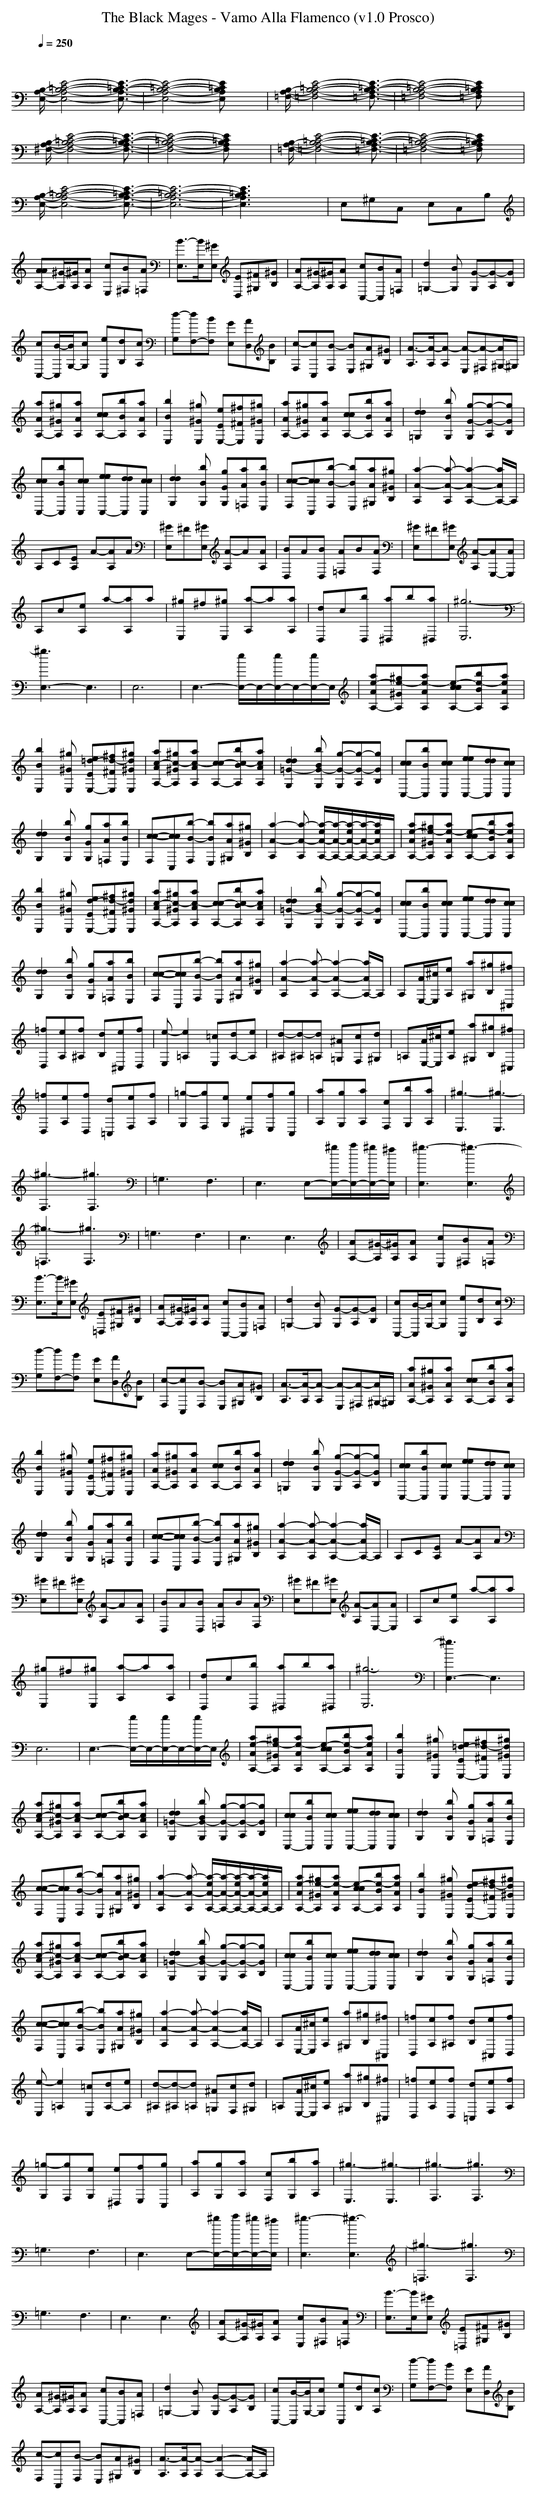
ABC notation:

X:1
T: The Black Mages - Vamo Alla Flamenco (v1.0 Prosco)
M: 6/8
L: 1/8
Q:1/4=250
K:C % 0 sharps
x6|
[B,/2-A,/2-E,/2-][E4-=C4-B,4-A,4-E,4-][E3/2-=C3/2-B,3/2-A,3/2-E,3/2-]| \
[E4-=C4-B,4-A,4-E,4-][E=CB,A,E,]x| \
[B,/2-A,/2-=F,/2-][E4-=C4-B,4-A,4-=F,4-][E3/2-=C3/2-B,3/2-A,3/2-=F,3/2-]| \
[E4-=C4-B,4-A,4-=F,4-][E=CB,A,=F,]x|
[B,/2-A,/2-^F,/2-][E4-=C4-B,4-A,4-F,4-][E3/2-=C3/2-B,3/2-A,3/2-F,3/2-]| \
[E4-=C4-B,4-A,4-F,4-][E=CB,A,F,]x| \
[B,/2-A,/2-=F,/2-][E4-=C4-B,4-A,4-=F,4-][E3/2-=C3/2-B,3/2-A,3/2-=F,3/2-]| \
[E4-=C4-B,4-A,4-=F,4-][E=CB,A,=F,]x|
[B,/2-A,/2-E,/2-][E4-=C4-B,4-A,4-E,4-][E3/2-=C3/2-B,3/2-A,3/2-E,3/2-]| \
[E6-=C6-B,6-A,6-E,6-]| \
[E3=C3B,3A,3E,3] x3| \
E,^G,C, E,C,B,|
[AAA,-][^G/2-A,/2][^G/2A,/2][AA,] [cE,][B^F,][A=F,]| \
[B3/2-E,3/2][B/2E,/2][^GE,] [ED,][^F^G,][^GB,]| \
[AA,-][^G/2-A,/2][^G/2A,/2][AA,] [cC,-][BC,][A=F,]| \
[d2=G,2-][BG,] [G-G,][G-A,][GB,]|
[cC,-][B/2-C,/2][B/2G,/2-][cG,] [eC,][dB,][cA,]| \
[d-G,][dF,-][BF,] [GE,][AD,][BB,]| \
[c-F,][cC,][B-F,] [BE,][A^G,][^GB,]| \
[A3/2-A,3/2][A/2-A,/2][A-A,] [A-E,][A-^F,][A/2^G,/2-]^G,/2|
[aAA,-][^g^GA,][aAA,] [ccA,-][bBA,][aAA,]| \
[b2B2E,2][^g^GE,] [eEE,-][^f^FE,][^g^GE,]| \
[aAA,-][^g^GA,][aAA,] [ccA,-][bBA,][aAA,]| \
[d2d2=G,2][bBG,] [g-G-G,][g-G-A,][gGB,]|
[ccC,-][bBC,][ccC,] [eeC,-][ddC,][ccC,]| \
[d2d2G,2][bBG,] [gGG,][aA=F,][bBE,]| \
[c-c-F,][ccC,][b-B-F,] [bBE,][aA^G,][^g^GB,]| \
[a2-A2-A,2][a-A-A,] [a2-A2-A,2-][a/2A/2A,/2-]A,/2|
A,C[EA,] A-[AA,]A| \
[^GE,]^F[^GE,] [A-A,]A[AA,]| \
[BD,]A[BD,] [A=F,]B[AF,]| \
[^GE,]^F[^GE,] [A-A,][AE,-][AE,]|
A,c[eA,] a-[aA,]a| \
[^gE,]^f[^gE,] [a-A,]a[aA,]| \
[dD,]c[bD,] [a^D,]b[a^D,]| \
[^g6-E,6]|
[^g3E,3-] E,3| \
E,6| \
E,3- [e/2E,/2-]E,/2-[e/2E,/2-]E,/2-[e/2E,/2-]E,/2| \
[ae-AA,-][^ge-^GA,][ae-AA,] [ce-cA,-][be-BA,][aeAA,]|
[b2B2E,2][^g^GE,] [e=d-EE,-][^fd-^FE,][^gd^GE,]| \
[ac-AA,-][^gc-^GA,][ac-AA,] [cc-A,-][bc-BA,][acAA,]| \
[d2d2=G2-G,2][bBG-G,] [g-G-G,][g-G-A,][gGB,]| \
[ccC,-][bBC,][ccC,] [eeC,-][ddC,][ccC,]|
[d2d2G,2][bBG,] [gGG,][aA=F,][bBE,]| \
[c-c-F,][ccC,][b-B-F,] [bBE,][aA^G,][^g^GB,]| \
[a2-A2-A,2][a-A-A,] [a/2-e/2A/2-A,/2-][a/2-A/2-A,/2-][a/2-e/2A/2-A,/2-][a/2-A/2-A,/2-][a/2e/2A/2A,/2-]A,/2| \
[ae-AA,-][^ge-^GA,][ae-AA,] [ce-cA,-][be-BA,][aeAA,]|
[b2B2E,2][^g^GE,] [ed-EE,-][^fd-^FE,][^gd^GE,]| \
[ac-AA,-][^gc-^GA,][ac-AA,] [cc-A,-][bc-BA,][acAA,]| \
[d2d2=G2-G,2][bBG-G,] [g-G-G,][g-G-A,][gGB,]| \
[ccC,-][bBC,][ccC,] [eeC,-][ddC,][ccC,]|
[d2d2G,2][bBG,] [gGG,][aA=F,][bBE,]| \
[c-c-F,][ccC,][b-B-F,] [bBE,][aA^G,][^g^GB,]| \
[a2-A2-A,2][a-A-A,] [a2-A2-A,2-][a/2A/2A,/2-]A,/2| \
A,[A/2E,/2-][^c/2E,/2][eA,] [a^G,][^gB,][^f^C,]|
[=fD,][eA,][f^A,] [dB,][e^C,][fD,]| \
[e-E,][e2=A,2] [=cE,][dA,-][eA,]| \
[d-^A,][d-^A,][d=A,] [^A=G,][cF,][d^G,]| \
=A,[A/2E,/2-][^c/2E,/2][eA,] [a^G,][^gB,][^f^C,]|
[=fD,][eA,][fD,] [d=C,][eF,][fA,]| \
[=g-G,][gF,][eG,] [e^D,][fE,][gC,]| \
[aA,][gG,][aA,] [cF,][bG,][aA,]| \
[^g3-E,3] [^g3-E,3]|
[^g3-F,3] [^g3F,3]| \
=G,3 F,3| \
E,3 E,-[^g/2E,/2-][a/2E,/2-][^g/2E,/2-][^f/2E,/2]| \
[^g3-E,3] [^g3-E,3]|
[^g3-=F,3] [^g3F,3]| \
=G,3 F,3| \
E,3 E,3| \
[AA,-][^G/2-A,/2][^G/2A,/2][AA,] [cE,][B^F,][A=F,]|
[B3/2-E,3/2][B/2E,/2][^GE,] [E=D,][^F^G,][^GB,]| \
[AA,-][^G/2-A,/2][^G/2A,/2][AA,] [cC,-][BC,][A=F,]| \
[d2=G,2-][BG,] [G-G,][G-A,][GB,]| \
[cC,-][B/2-C,/2][B/2G,/2-][cG,] [eC,][dB,][cA,]|
[d-G,][dF,-][BF,] [GE,][AD,][BB,]| \
[c-F,][cC,][B-F,] [BE,][A^G,][^GB,]| \
[A3/2-A,3/2][A/2-A,/2][A-A,] [A-E,][A-^F,][A/2^G,/2-]^G,/2| \
[aAA,-][^g^GA,][aAA,] [ccA,-][bBA,][aAA,]|
[b2B2E,2][^g^GE,] [eEE,-][^f^FE,][^g^GE,]| \
[aAA,-][^g^GA,][aAA,] [ccA,-][bBA,][aAA,]| \
[d2d2=G,2][bBG,] [g-G-G,][g-G-A,][gGB,]| \
[ccC,-][bBC,][ccC,] [eeC,-][ddC,][ccC,]|
[d2d2G,2][bBG,] [gGG,][aA=F,][bBE,]| \
[c-c-F,][ccC,][b-B-F,] [bBE,][aA^G,][^g^GB,]| \
[a2-A2-A,2][a-A-A,] [a2-A2-A,2-][a/2A/2A,/2-]A,/2| \
A,C[EA,] A-[AA,]A|
[^GE,]^F[^GE,] [A-A,]A[AA,]| \
[BD,]A[BD,] [A=F,]B[AF,]| \
[^GE,]^F[^GE,] [A-A,][AE,-][AE,]| \
A,c[eA,] a-[aA,]a|
[^gE,]^f[^gE,] [a-A,]a[aA,]| \
[dD,]c[bD,] [a^D,]b[a^D,]| \
[^g6-E,6]| \
[^g3E,3-] E,3|
E,6| \
E,3- [e/2E,/2-]E,/2-[e/2E,/2-]E,/2-[e/2E,/2-]E,/2| \
[ae-AA,-][^ge-^GA,][ae-AA,] [ce-cA,-][be-BA,][aeAA,]| \
[b2B2E,2][^g^GE,] [e=d-EE,-][^fd-^FE,][^gd^GE,]|
[ac-AA,-][^gc-^GA,][ac-AA,] [cc-A,-][bc-BA,][acAA,]| \
[d2d2=G2-G,2][bBG-G,] [g-G-G,][g-G-A,][gGB,]| \
[ccC,-][bBC,][ccC,] [eeC,-][ddC,][ccC,]| \
[d2d2G,2][bBG,] [gGG,][aA=F,][bBE,]|
[c-c-F,][ccC,][b-B-F,] [bBE,][aA^G,][^g^GB,]| \
[a2-A2-A,2][a-A-A,] [a/2-e/2A/2-A,/2-][a/2-A/2-A,/2-][a/2-e/2A/2-A,/2-][a/2-A/2-A,/2-][a/2e/2A/2A,/2-]A,/2| \
[ae-AA,-][^ge-^GA,][ae-AA,] [ce-cA,-][be-BA,][aeAA,]| \
[b2B2E,2][^g^GE,] [ed-EE,-][^fd-^FE,][^gd^GE,]|
[ac-AA,-][^gc-^GA,][ac-AA,] [cc-A,-][bc-BA,][acAA,]| \
[d2d2=G2-G,2][bBG-G,] [g-G-G,][g-G-A,][gGB,]| \
[ccC,-][bBC,][ccC,] [eeC,-][ddC,][ccC,]| \
[d2d2G,2][bBG,] [gGG,][aA=F,][bBE,]|
[c-c-F,][ccC,][b-B-F,] [bBE,][aA^G,][^g^GB,]| \
[a2-A2-A,2][a-A-A,] [a2-A2-A,2-][a/2A/2A,/2-]A,/2| \
A,[A/2E,/2-][^c/2E,/2][eA,] [a^G,][^gB,][^f^C,]| \
[=fD,][eA,][f^A,] [dB,][e^C,][fD,]|
[e-E,][e2=A,2] [=cE,][dA,-][eA,]| \
[d-^A,][d-^A,][d=A,] [^A=G,][cF,][d^G,]| \
=A,[A/2E,/2-][^c/2E,/2][eA,] [a^G,][^gB,][^f^C,]| \
[=fD,][eA,][fD,] [d=C,][eF,][fA,]|
[=g-G,][gF,][eG,] [e^D,][fE,][gC,]| \
[aA,][gG,][aA,] [cF,][bG,][aA,]| \
[^g3-E,3] [^g3-E,3]| \
[^g3-F,3] [^g3F,3]|
=G,3 F,3| \
E,3 E,-[^g/2E,/2-][a/2E,/2-][^g/2E,/2-][^f/2E,/2]| \
[^g3-E,3] [^g3-E,3]| \
[^g3-=F,3] [^g3F,3]|
=G,3 F,3| \
E,3 E,3| \
[AA,-][^G/2-A,/2][^G/2A,/2][AA,] [cE,][B^F,][A=F,]| \
[B3/2-E,3/2][B/2E,/2][^GE,] [E=D,][^F^G,][^GB,]|
[AA,-][^G/2-A,/2][^G/2A,/2][AA,] [cC,-][BC,][A=F,]| \
[d2=G,2-][BG,] [G-G,][G-A,][GB,]| \
[cC,-][B/2-C,/2][B/2G,/2-][cG,] [eC,][dB,][cA,]| \
[d-G,][dF,-][BF,] [GE,][AD,][BB,]|
[c-F,][cC,][B-F,] [BE,][A^G,][^GB,]| \
[A3/2-A,3/2][A/2-A,/2][A-A,] [A2-A,2-][A/2A,/2-]A,/2|
